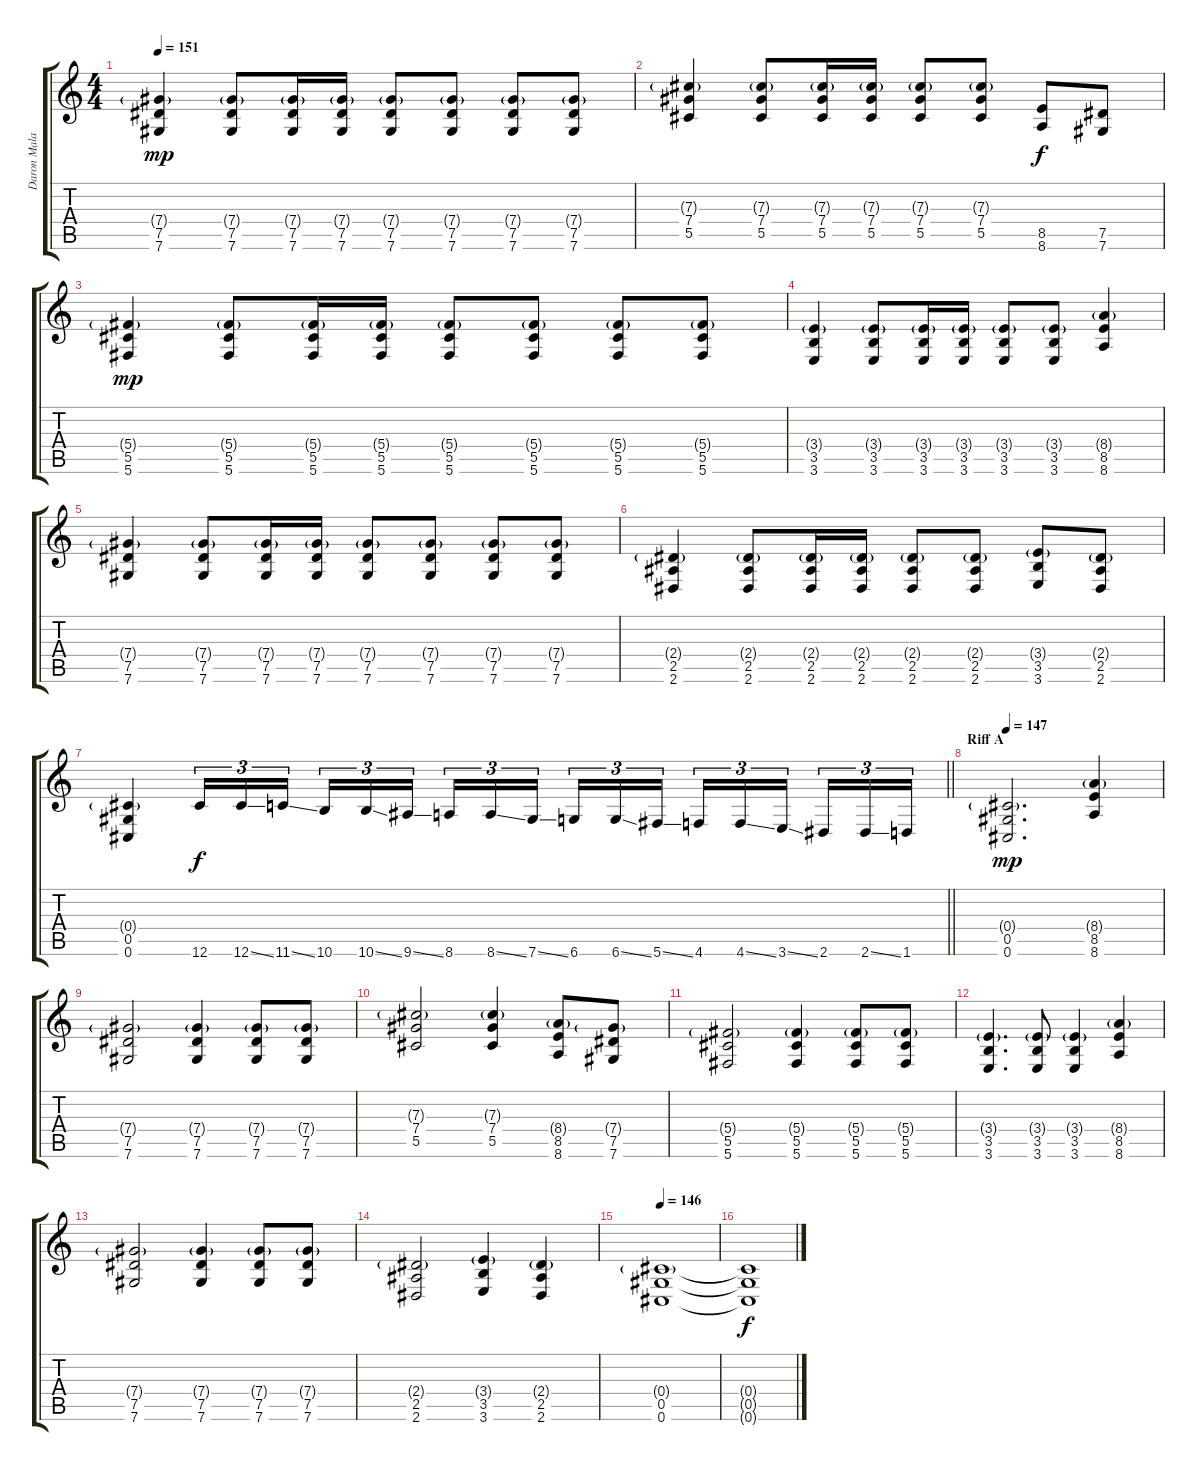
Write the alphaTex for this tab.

\track ("Daron Malakian" "Daron Mala") {instrument electricguitarclean}
\staff {score tabs}
\tuning (Eb4 Bb3 Gb3 Db3 Ab2 Db2) {hide}
\ts (4 4)
\tempo 151
\clef g2
\ks c
(7.4{g} 7.5 7.6).4{dy mp} (7.4{g} 7.5 7.6).8 (7.4{g} 7.5 7.6).16 (7.4{g} 7.5 7.6).16 (7.4{g} 7.5 7.6).8 (7.4{g} 7.5 7.6).8 (7.4{g} 7.5 7.6).8 (7.4{g} 7.5 7.6).8 |
(7.3{g} 7.4 5.5).4 (7.3{g} 7.4 5.5).8 (7.3{g} 7.4 5.5).16 (7.3{g} 7.4 5.5).16 (7.3{g} 7.4 5.5).8 (7.3{g} 7.4 5.5).8 (8.5 8.6).8{dy f} (7.5 7.6).8 |
(5.4{g} 5.5 5.6).4{dy mp} (5.4{g} 5.5 5.6).8 (5.4{g} 5.5 5.6).16 (5.4{g} 5.5 5.6).16 (5.4{g} 5.5 5.6).8 (5.4{g} 5.5 5.6).8 (5.4{g} 5.5 5.6).8 (5.4{g} 5.5 5.6).8 |
(3.4{g} 3.5 3.6).4 (3.4{g} 3.5 3.6).8 (3.4{g} 3.5 3.6).16 (3.4{g} 3.5 3.6).16 (3.4{g} 3.5 3.6).8 (3.4{g} 3.5 3.6).8 (8.4{g} 8.5 8.6).4 |
(7.4{g} 7.5 7.6).4 (7.4{g} 7.5 7.6).8 (7.4{g} 7.5 7.6).16 (7.4{g} 7.5 7.6).16 (7.4{g} 7.5 7.6).8 (7.4{g} 7.5 7.6).8 (7.4{g} 7.5 7.6).8 (7.4{g} 7.5 7.6).8 |
(2.4{g} 2.5 2.6).4 (2.4{g} 2.5 2.6).8 (2.4{g} 2.5 2.6).16 (2.4{g} 2.5 2.6).16 (2.4{g} 2.5 2.6).8 (2.4{g} 2.5 2.6).8 (3.4{g} 3.5 3.6).8 (2.4{g} 2.5 2.6).8 |
\barLineRight lightlight
(0.4{g} 0.5 0.6).4 12.6.16{tu (3 2) dy f} 12.6{ss}.16{tu (3 2)} 11.6{ss}.16{tu (3 2)} 10.6.16{tu (3 2)} 10.6{ss}.16{tu (3 2)} 9.6{ss}.16{tu (3 2)} 8.6.16{tu (3 2)} 8.6{ss}.16{tu (3 2)} 7.6{ss}.16{tu (3 2)} 6.6.16{tu (3 2)} 6.6{ss}.16{tu (3 2)} 5.6{ss}.16{tu (3 2)} 4.6.16{tu (3 2)} 4.6{ss}.16{tu (3 2)} 3.6{ss}.16{tu (3 2)} 2.6.16{tu (3 2)} 2.6{ss}.16{tu (3 2)} 1.6.16{tu (3 2)} |
\section ("" "Riff A")
\tempo 147
(0.4{g} 0.5 0.6).2{d dy mp} (8.4{g} 8.5 8.6).4 |
(7.4{g} 7.5 7.6).2 (7.4{g} 7.5 7.6).4 (7.4{g} 7.5 7.6).8 (7.4{g} 7.5 7.6).8 |
(7.3{g} 7.4 5.5).2 (7.3{g} 7.4 5.5).4 (8.4{g} 8.5 8.6).8 (7.4{g} 7.5 7.6).8 |
(5.4{g} 5.5 5.6).2 (5.4{g} 5.5 5.6).4 (5.4{g} 5.5 5.6).8 (5.4{g} 5.5 5.6).8 |
(3.4{g} 3.5 3.6).4{d} (3.4{g} 3.5 3.6).8 (3.4{g} 3.5 3.6).4 (8.4{g} 8.5 8.6).4 |
(7.4{g} 7.5 7.6).2 (7.4{g} 7.5 7.6).4 (7.4{g} 7.5 7.6).8 (7.4{g} 7.5 7.6).8 |
(2.4{g} 2.5 2.6).2 (3.4{g} 3.5 3.6).4 (2.4{g} 2.5 2.6).4 |
\tempo 146
(0.4{g} 0.5 0.6).1{volume 10} |
(0.4{t} 0.5{t} 0.6{t}).1{dy f}
